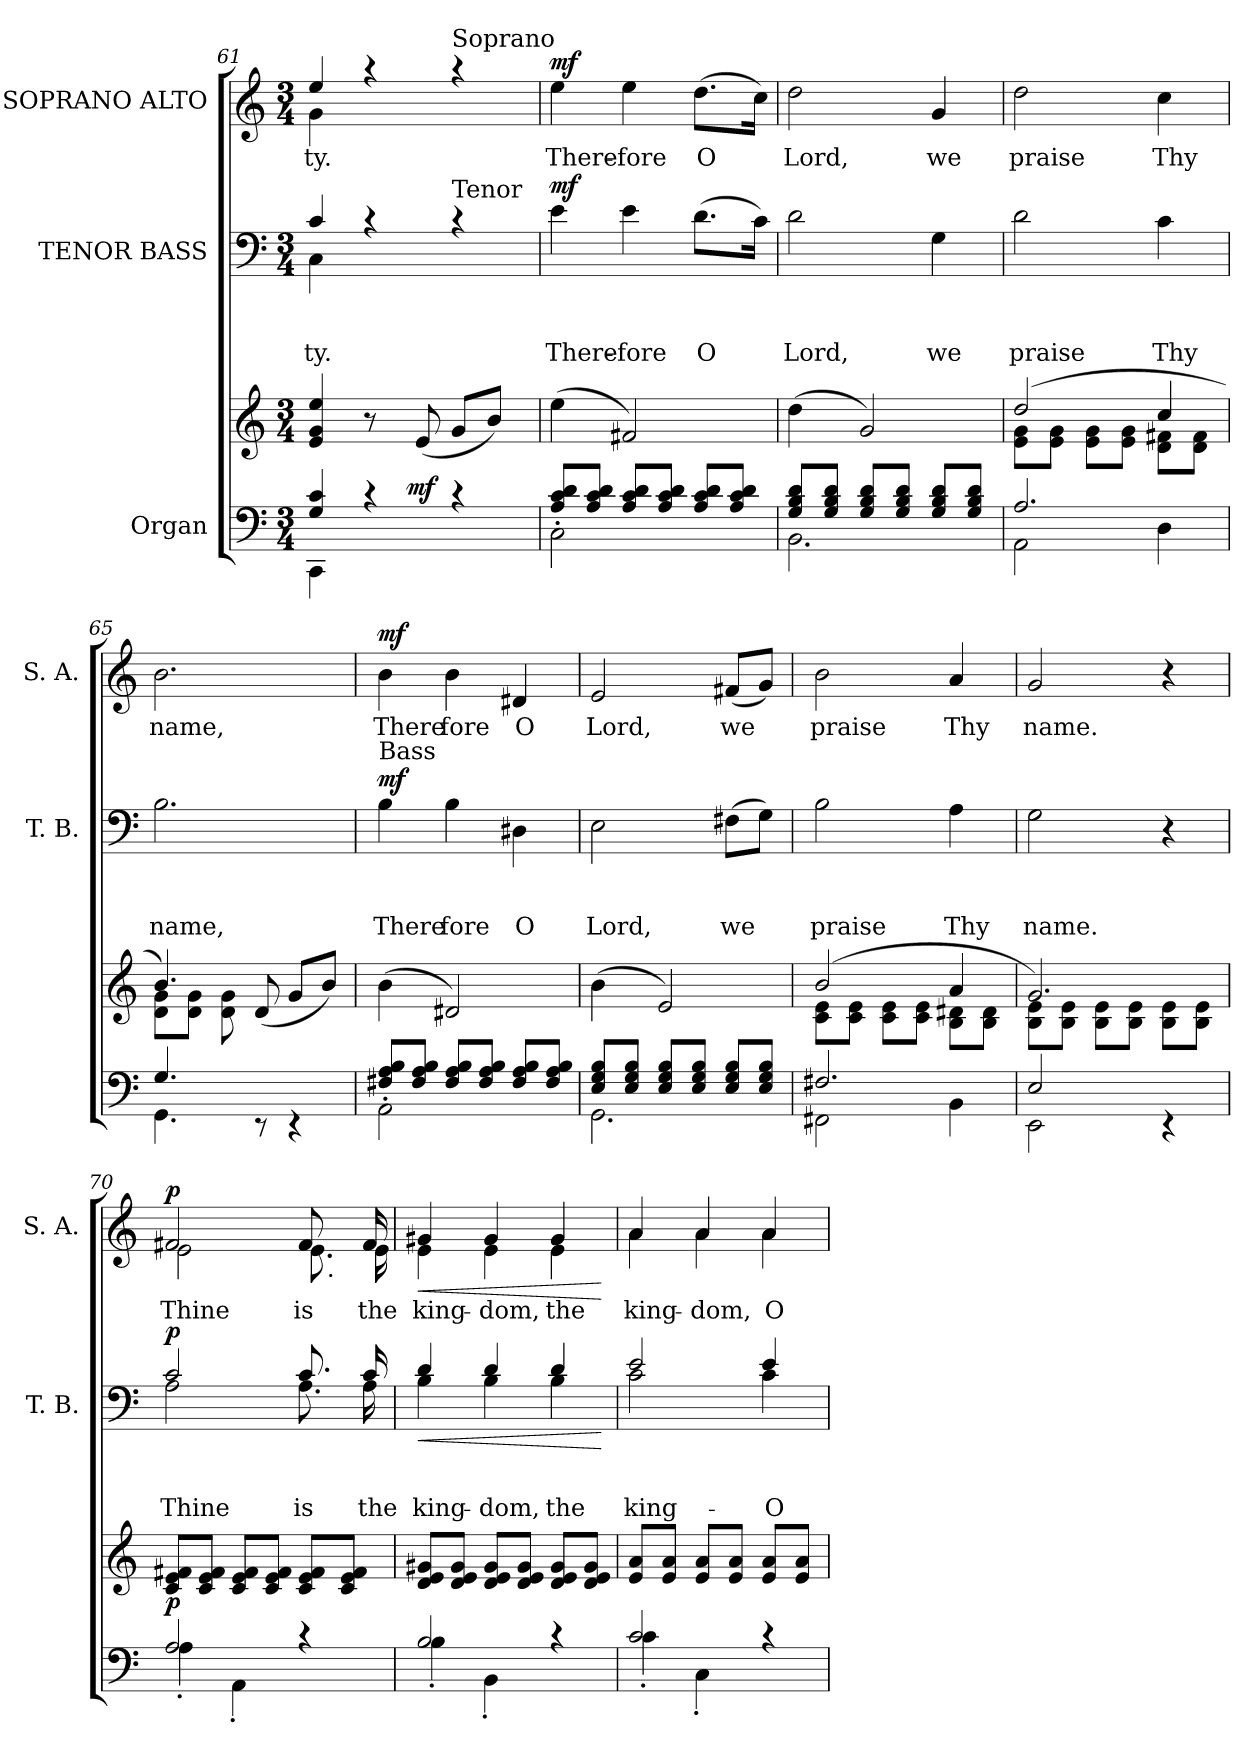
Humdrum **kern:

**kern	**kern	**dynam	**kern	**text	**text	**text	**dynam	**kern	**text	**dynam
*part3	*part3	*part3	*part2	*part2	*part2	*part2	*part2	*part1	*part1	*part1
*staff4	*staff3	*staff3/4	*staff2	*staff2	*staff2	*staff2	*staff2	*staff1	*staff1	*staff1
*I"Organ	*	*	*I"TENOR BASS	*	*	*	*	*I"SOPRANO ALTO	*	*
*	*	*	*I'T. B.	*	*	*	*	*I'S. A.	*	*
*clefF4	*clefG2	*	*clefF4	*	*	*	*	*clefG2	*	*
*k[]	*k[]	*	*k[]	*	*	*	*	*k[]	*	*
*C:	*C:	*	*C:	*	*	*	*	*C:	*	*
*M3/4	*M3/4	*	*M3/4	*	*	*	*	*M3/4	*	*
=61	=61	=61	=61	=61	=61	=61	=61	=61	=61	=61
*^	*	*	*	*	*	*	*	*	*	*
!	!	!	!	!	!	!	!LO:LY:a	!	!	!LO:LY:b	!
*	*^	*	*	*^	*	*	*	*	*^	*	*
4G/ 4c/	4CC\	3ryy	4e/ 4g/ 4ee/	.	4c/	4C\	.	.	-ty.	.	4ee/	4g\	-ty.	.
4rc	2ryy	.	8r	.	4rc	2ryy	.	.	.	.	4raa	2ryy	.	.
.	.	48.ryy	.	.	.	.	.	.	.	.	.	.	.	.
!	!	!	!	!LO:DY:a=2	!	!	!	!	!	!	!	!	!	!
.	.	3ryy	.	mf	.	.	.	.	.	.	.	.	.	.
.	.	.	(<8e/	.	.	.	.	.	.	.	.	.	.	.
!	!	!	!	!	!	!	!	!	!	!	!LO:TX:a:t=Soprano	!	!	!
!	!	!	!	!	!LO:TX:a:t=Tenor	!	!	!	!	!	!	!	!	!
4rc	.	.	8g/L	.	4rc	.	.	.	.	.	4raa	.	.	.
.	.	.	8b/J)	.	.	.	.	.	.	.	.	.	.	.
.	.	24ryy	.	.	.	.	.	.	.	.	.	.	.	.
.	.	96ryy	.	.	.	.	.	.	.	.	.	.	.	.
=62	=62	=62	=62	=62	=62	=62	=62	=62	=62	=62	=62	=62	=62	=62
!	!	!	!	!	!	!	!	!	!LO:LY:a	!LO:DY:b	!	!	!LO:LY:b	!LO:DY:a
*	*	*	*	*	*v	*v	*	*	*	*	*	*	*	*
*	*v	*v	*	*	*	*	*	*	*	*v	*v	*	*
2C\	8A/'> 8c/'> 8d/'>L	(>4ee\	.	4e\	.	.	There-	mf	4ee\	There-	mf
.	8A/ 8c/ 8d/J	.	.	.	.	.	.	.	.	.	.
!	!	!	!	!	!	!	!LO:LY:a	!	!	!LO:LY:b	!
.	8A/ 8c/ 8d/L	2f#X/)	.	4e\	.	.	-fore	.	4ee\	-fore	.
.	8A/ 8c/ 8d/J	.	.	.	.	.	.	.	.	.	.
!	!	!	!	!	!	!	!LO:LY:a	!	!	!LO:LY:b	!
4ryy	8A/ 8c/ 8d/L	.	.	(>8.d\L	.	.	O	.	(>8.dd\L	O	.
.	8A/ 8c/ 8d/J	.	.	.	.	.	.	.	.	.	.
.	.	.	.	16c\Jk)	.	.	.	.	16cc\Jk)	.	.
!!LO:PB:g=z
=63	=63	=63	=63	=63	=63	=63	=63	=63	=63	=63	=63
!	!	!	!	!	!	!	!LO:LY:a	!	!	!LO:LY:b	!
2.BB\	8G/ 8B/ 8d/L	(>4dd\	.	2d\	.	.	Lord,	.	2dd\	Lord,	.
.	8G/ 8B/ 8d/J	.	.	.	.	.	.	.	.	.	.
.	8G/ 8B/ 8d/L	2g/)	.	.	.	.	.	.	.	.	.
.	8G/ 8B/ 8d/J	.	.	.	.	.	.	.	.	.	.
!	!	!	!	!	!	!	!LO:LY:a	!	!	!LO:LY:b	!
.	8G/ 8B/ 8d/L	.	.	4G\	.	.	we	.	4g/	we	.
.	8G/ 8B/ 8d/J	.	.	.	.	.	.	.	.	.	.
=64	=64	=64	=64	=64	=64	=64	=64	=64	=64	=64	=64
*	*	*^	*	*	*	*	*	*	*	*	*
!	!	!	!	!	!	!	!	!LO:LY:a	!	!	!LO:LY:b	!
2AA\	2.A/	(2dd/	8e\ 8g\L	.	2d\	.	.	praise	.	2dd\	praise	.
.	.	.	8e\ 8g\J	.	.	.	.	.	.	.	.	.
.	.	.	8e\ 8g\L	.	.	.	.	.	.	.	.	.
.	.	.	8e\ 8g\J	.	.	.	.	.	.	.	.	.
!	!	!	!	!	!	!	!	!LO:LY:a	!	!	!LO:LY:b	!
4D\	.	4cc/	8d\ 8f#X\L	.	4c\	.	.	Thy	.	4cc\	Thy	.
.	.	.	8d\ 8f#\J	.	.	.	.	.	.	.	.	.
=65	=65	=65	=65	=65	=65	=65	=65	=65	=65	=65	=65	=65
!	!	!	!	!	!	!	!	!LO:LY:a	!	!	!LO:LY:b	!
4.GG\	4.G/	4.b/)	8d\ 8g\L	.	2.B\	.	.	name,	.	2.b\	name,	.
.	.	.	8d\ 8g\J	.	.	.	.	.	.	.	.	.
.	.	.	8d\ 8g\	.	.	.	.	.	.	.	.	.
4.ryy	8rEE	(8d/	4.ryy	.	.	.	.	.	.	.	.	.
.	4rEE	8g/L	.	.	.	.	.	.	.	.	.	.
.	.	8b/J)	.	.	.	.	.	.	.	.	.	.
*	*	*v	*v	*	*	*	*	*	*	*	*	*
=66	=66	=66	=66	=66	=66	=66	=66	=66	=66	=66	=66
!	!	!	!	!LO:TX:a:t=Bass	!	!	!	!	!	!	!
!	!	!	!	!	!	!	!LO:LY:a	!LO:DY:b	!	!LO:LY:b	!LO:DY:a
2AA\	8F#X/'> 8A/'> 8B/'>L	(>4b\	.	4B\	.	.	There	mf	4b\	There	mf
.	8F#/ 8A/ 8B/J	.	.	.	.	.	.	.	.	.	.
!	!	!	!	!	!	!	!LO:LY:a	!	!	!LO:LY:b	!
.	8F#/ 8A/ 8B/L	2d#X/)	.	4B\	.	.	fore	.	4b\	fore	.
.	8F#/ 8A/ 8B/J	.	.	.	.	.	.	.	.	.	.
!	!	!	!	!	!	!	!LO:LY:a	!	!	!LO:LY:b	!
4ryy	8F#/ 8A/ 8B/L	.	.	4D#X\	.	.	O	.	4d#X/	O	.
.	8F#/ 8A/ 8B/J	.	.	.	.	.	.	.	.	.	.
=67	=67	=67	=67	=67	=67	=67	=67	=67	=67	=67	=67
!	!	!	!	!	!	!	!LO:LY:a	!	!	!LO:LY:b	!
2.GG\	8E/ 8G/ 8B/L	(>4b\	.	2E\	.	.	Lord,	.	2e/	Lord,	.
.	8E/ 8G/ 8B/J	.	.	.	.	.	.	.	.	.	.
.	8E/ 8G/ 8B/L	2e/)	.	.	.	.	.	.	.	.	.
.	8E/ 8G/ 8B/J	.	.	.	.	.	.	.	.	.	.
!	!	!	!	!	!	!	!LO:LY:a	!	!	!LO:LY:b	!
.	8E/ 8G/ 8B/L	.	.	(>8F#X\L	.	.	we	.	(<8f#X/L	we	.
.	8E/ 8G/ 8B/J	.	.	8G\J)	.	.	.	.	8g/J)	.	.
!!LO:LB:g=z
=68	=68	=68	=68	=68	=68	=68	=68	=68	=68	=68	=68
*	*	*^	*	*	*	*	*	*	*	*	*
!	!	!	!	!	!	!	!	!LO:LY:a	!	!	!LO:LY:b	!
2FF#X\	2.F#X/	(2b/	8c\ 8e\L	.	2B\	.	.	praise	.	2b\	praise	.
.	.	.	8c\ 8e\J	.	.	.	.	.	.	.	.	.
.	.	.	8c\ 8e\L	.	.	.	.	.	.	.	.	.
.	.	.	8c\ 8e\J	.	.	.	.	.	.	.	.	.
!	!	!	!	!	!	!	!	!LO:LY:a	!	!	!LO:LY:b	!
4BB\	.	4a/	8B\ 8d#X\L	.	4A\	.	.	Thy	.	4a/	Thy	.
.	.	.	8B\ 8d#\J	.	.	.	.	.	.	.	.	.
=69	=69	=69	=69	=69	=69	=69	=69	=69	=69	=69	=69	=69
!	!	!	!	!	!	!	!	!LO:LY:a	!	!	!LO:LY:b	!
2EE\	2E/	2.g/)	8B\ 8e\L	.	2G\	.	.	name.	.	2g/	name.	.
.	.	.	8B\ 8e\J	.	.	.	.	.	.	.	.	.
.	.	.	8B\ 8e\L	.	.	.	.	.	.	.	.	.
.	.	.	8B\ 8e\J	.	.	.	.	.	.	.	.	.
4ryy	4rEE	.	8B\ 8e\L	.	4r	.	.	.	.	4r	.	.
.	.	.	8B\ 8e\J	.	.	.	.	.	.	.	.	.
=70	=70	=70	=70	=70	=70	=70	=70	=70	=70	=70	=70	=70
!	!	!	!	!LO:DY:a=2	!	!	!	!LO:LY:a	!LO:DY:b	!	!LO:LY:b	!LO:DY:a
*	*	*	*	*	*^	*	*	*	*	*^	*	*
*	*	*v	*v	*	*	*	*	*	*	*	*	*^	*	*
2A/	4A'<\	8c/ 8e/ 8f#X/L	p	2c/	2A\	.	.	Thine	p	2f#X/	2e\	2ryy	Thine	p
.	.	8c/ 8e/ 8f#/J	.	.	.	.	.	.	.	.	.	.	.	.
.	4AA'<\	8c/ 8e/ 8f#/L	.	.	.	.	.	.	.	.	.	.	.	.
.	.	8c/ 8e/ 8f#/J	.	.	.	.	.	.	.	.	.	.	.	.
!	!	!	!	!	!	!	!	!LO:LY:a	!	!	!	!	!LO:LY:b	!
4rc	4ryy	8c/ 8e/ 8f#/L	.	8.c/	8.A\	.	.	is	.	8f#/	8.e\	16.ryy	is	.
!	!	!	!	!	!	!	!	!	!	!	!	!LO:TX:b:t=.	!	!
.	.	.	.	.	.	.	.	.	.	.	.	8ryy	.	.
.	.	8c/ 8e/ 8f#/J	.	.	.	.	.	.	.	16ryy	.	.	.	.
!	!	!	!	!	!	!	!	!LO:LY:a	!	!	!	!	!LO:LY:b	!
.	.	.	.	16c/	16A\	.	.	the	.	16f#/	16e\	.	the	.
.	.	.	.	.	.	.	.	.	.	.	.	32ryy	.	.
=71	=71	=71	=71	=71	=71	=71	=71	=71	=71	=71	=71	=71	=71	=71
!	!	!	!	!	!	!	!	!LO:LY:a	!LO:HP:b	!	!	!	!LO:LY:b	!LO:HP:b
*	*	*	*	*	*	*	*	*	*	*	*v	*v	*	*
2B/	4B'<\	8d/ 8e/ 8g#X/L	.	4d/	4B\	.	.	king-	<	4g#X/	4e\	king-	<
.	.	8d/ 8e/ 8g#/J	.	.	.	.	.	.	.	.	.	.	.
!	!	!	!	!	!	!	!	!LO:LY:a	!	!	!	!LO:LY:b	!
.	4BB'<\	8d/ 8e/ 8g#/L	.	4d/	4B\	.	.	-dom,	.	4g#/	4e\	-dom,	.
.	.	8d/ 8e/ 8g#/J	.	.	.	.	.	.	.	.	.	.	.
!	!	!	!	!	!	!	!	!LO:LY:a	!	!	!	!LO:LY:b	!
4rc	4ryy	8d/ 8e/ 8g#/L	.	4d/	4B\	.	.	the	.	4g#/	4e\	the	.
.	.	8d/ 8e/ 8g#/J	.	.	.	.	.	.	.	.	.	.	.
*	*	*	*	*v	*v	*	*	*	*	*	*	*	*
*v	*v	*	*	*	*	*	*	*	*v	*v	*	*
.	.	.	.	.	.	.	[	.	.	[
!!LO:LB:g=z
=72	=72	=72	=72	=72	=72	=72	=72	=72	=72	=72
*^	*	*	*	*	*	*	*	*	*	*
!	!	!	!	!	!	!	!LO:LY:a	!	!	!LO:LY:b	!
*	*	*	*	*^	*	*	*	*	*^	*	*
2c/	4c'<\	8e/ 8a/L	.	2e/	2c\	.	.	king-	.	4a/	4a\	king-	.
.	.	8e/ 8a/J	.	.	.	.	.	.	.	.	.	.	.
!	!	!	!	!	!	!	!	!	!	!	!	!LO:LY:b	!
.	4C'<\	8e/ 8a/L	.	.	.	.	.	.	.	4a/	4a\	-dom,	.
.	.	8e/ 8a/J	.	.	.	.	.	.	.	.	.	.	.
!	!	!	!	!	!	!	!	!LO:LY:a	!	!	!	!LO:LY:b	!
4rc	4ryy	8e/ 8a/L	.	4e/	4c\	.	.	-O	.	4a/	4a\	O	.
.	.	8e/ 8a/J	.	.	.	.	.	.	.	.	.	.	.
*	*	*	*	*v	*v	*	*	*	*	*	*	*	*
*v	*v	*	*	*	*	*	*	*	*v	*v	*	*
=	=	=	=	=	=	=	=	=	=	=
*-	*-	*-	*-	*-	*-	*-	*-	*-	*-	*-
